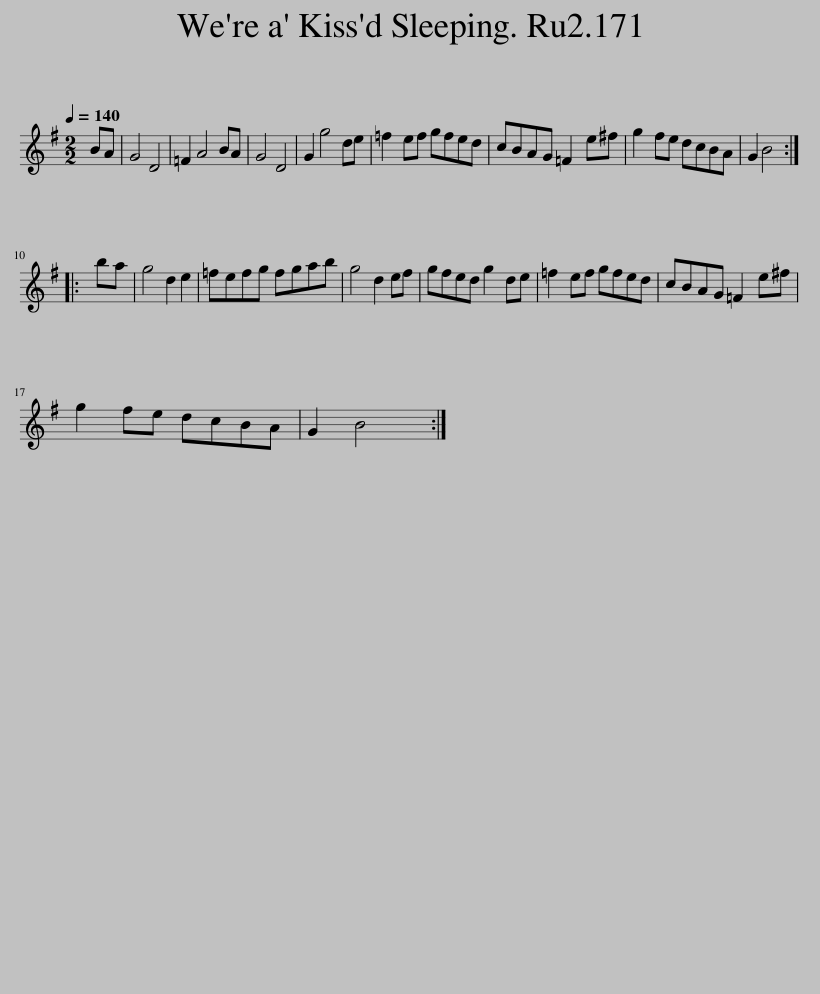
X:1
L:1/8
Q:1/4=140
M:2/2
I:linebreak $
K:G
V:1 treble
V:1
 BA | G4 D4 | =F2 A4 BA | G4 D4 | G2 g4 de | %5
 =f2 ef gfed | cBAG =F2 e^f | g2 fe dcBA | G2 B4 ::$ ba | %10
 g4 d2 e2 | =fefg fgab | g4 d2 ef | gfed g2 de | =f2 ef gfed | %15
 cBAG =F2 e^f |$ g2 fe dcBA | G2 B4 :| %18
